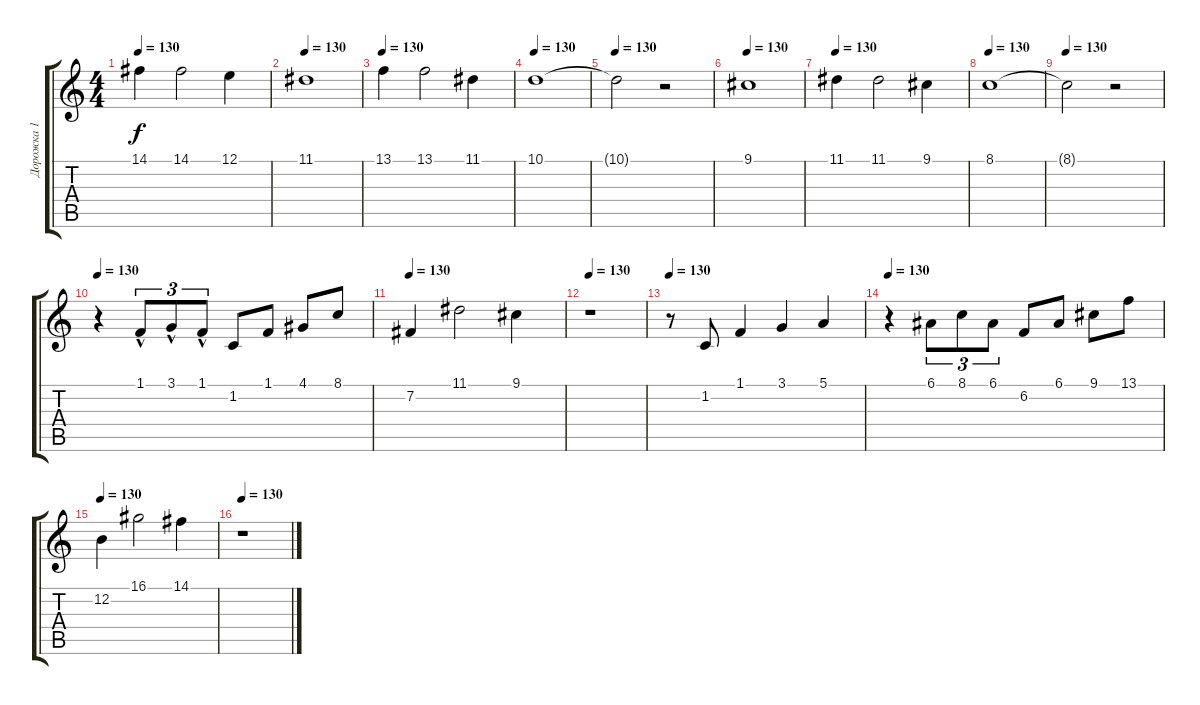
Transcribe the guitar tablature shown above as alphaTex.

\track ("Дорожка 1" "Дорожка 1") {instrument violin}
\staff {score tabs}
\tuning (E4 B3 G3 D3 A2 E2) {hide}
\ts (4 4)
\tempo 130
\clef g2
\ks c
14.1.4{dy f} 14.1.2 12.1.4 |
\tempo 130
11.1.1 |
\tempo 130
13.1.4 13.1.2 11.1.4 |
\tempo 130
10.1.1 |
\tempo 130
10.1{t}.2 r.2 |
\tempo 130
9.1.1 |
\tempo 130
11.1.4 11.1.2 9.1.4 |
\tempo 130
8.1.1 |
\tempo 130
8.1{t}.2 r.2 |
\tempo 130
r.4 1.1{hac}.8{tu (3 2)} 3.1{hac}.8{tu (3 2)} 1.1{hac}.8{tu (3 2)} 1.2.8 1.1.8 4.1.8 8.1.8 |
\tempo 130
7.2.4 11.1.2 9.1.4 |
\tempo 130
r.1 |
\tempo 130
r.8 1.2.8 1.1.4 3.1.4 5.1.4 |
\tempo 130
r.4 6.1.8{tu (3 2)} 8.1.8{tu (3 2)} 6.1.8{tu (3 2)} 6.2.8 6.1.8 9.1.8 13.1.8 |
\tempo 130
12.2.4 16.1.2 14.1.4 |
\tempo 130
r.1
